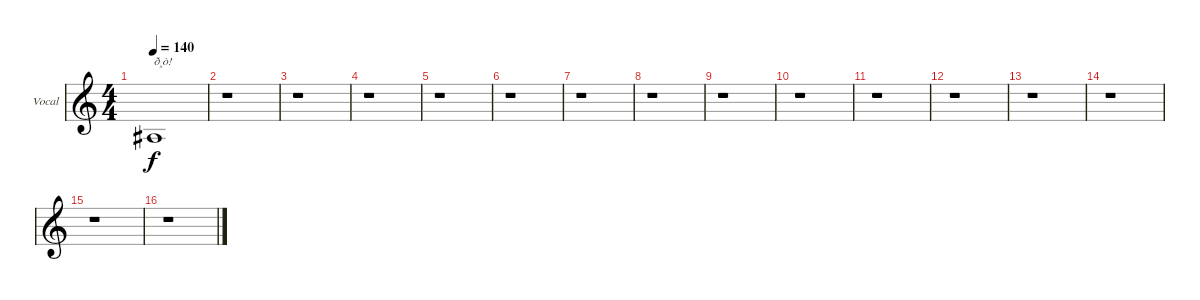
\bracketExtendMode groupsimilarinstruments
\firstSystemTrackNameOrientation horizontal
\otherSystemsTrackNameOrientation horizontal
\track ("Вокал" "Vocal") {instrument altosax}
\staff {score}
\tuning (Eb4 Bb3 Gb3 Db3 Ab2 Eb2)
\displaytranspose 12
\ts (4 4)
\tempo 140
\clef g2
\ks c
2.5.1{txt "ð¸ò!" dy f} |
r.1 |
r.1 |
r.1 |
r.1 |
r.1 |
r.1 |
r.1 |
r.1 |
r.1 |
r.1 |
r.1 |
r.1 |
r.1 |
r.1 |
r.1
